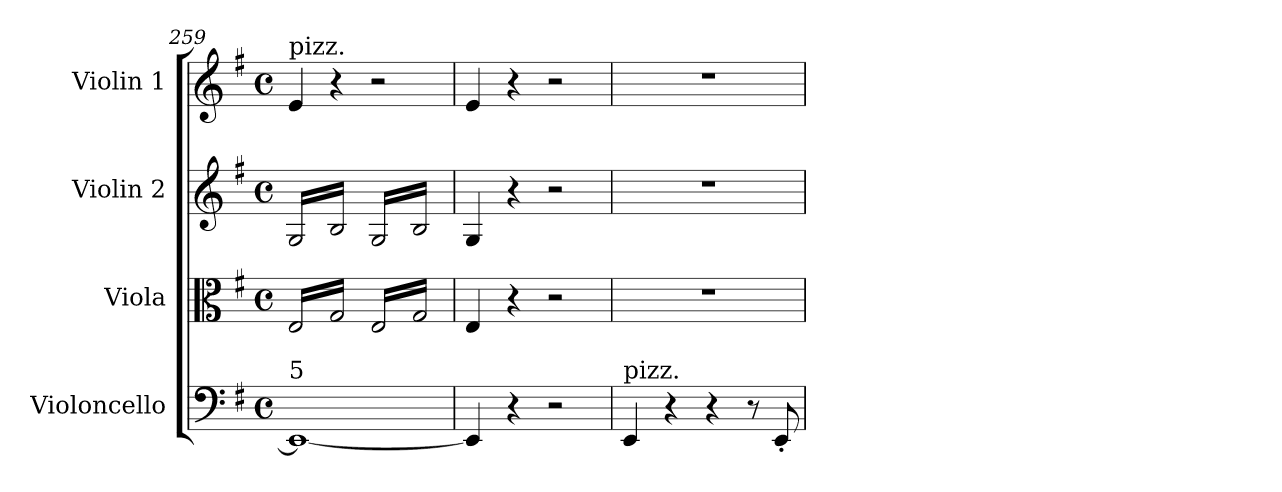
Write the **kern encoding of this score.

**kern	**kern	**kern	**kern
*part4	*part3	*part2	*part1
*staff4	*staff3	*staff2	*staff1
*I"Violoncello	*I"Viola	*I"Violin 2	*I"Violin 1
*I'Vc	*I'Vla	*I'Vln	*I'Vln
*clefF4	*clefC3	*clefG2	*clefG2
*k[f#]	*k[f#]	*k[f#]	*k[f#]
*M4/4	*M4/4	*M4/4	*M4/4
*met(c)	*met(c)	*met(c)	*met(c)
=259	=259	=259	=259
!	!	!	!LO:TX:a:t=pizz.
!LO:TX:a:t=5	!	!	!
*	*tremolo	*	*
*	*	*tremolo	*
1EE_	16E/LL	16G/LL	4e/
.	16G/	16B/	.
.	16E/	16G/	.
.	16G/	16B/	.
.	16E/	16G/	4r
.	16G/	16B/	.
.	16E/	16G/	.
.	16G/JJ	16B/JJ	.
.	16E/LL	16G/LL	2r
.	16G/	16B/	.
.	16E/	16G/	.
.	16G/	16B/	.
.	16E/	16G/	.
.	16G/	16B/	.
.	16E/	16G/	.
.	16G/JJ	16B/JJ	.
*	*	*Xtremolo	*
*	*Xtremolo	*	*
=260	=260	=260	=260
4EE/]	4E/	4G/	4e/
.	.	.	.
.	.	.	.
.	.	.	.
4r	4r	4r	4r
2r	2r	2r	2r
=261	=261	=261	=261
!LO:TX:a:t=pizz.	!	!	!
4EE/	1r	1r	1r
4r	.	.	.
4r	.	.	.
8r	.	.	.
8EE'/	.	.	.
=	=	=	=
*-	*-	*-	*-
